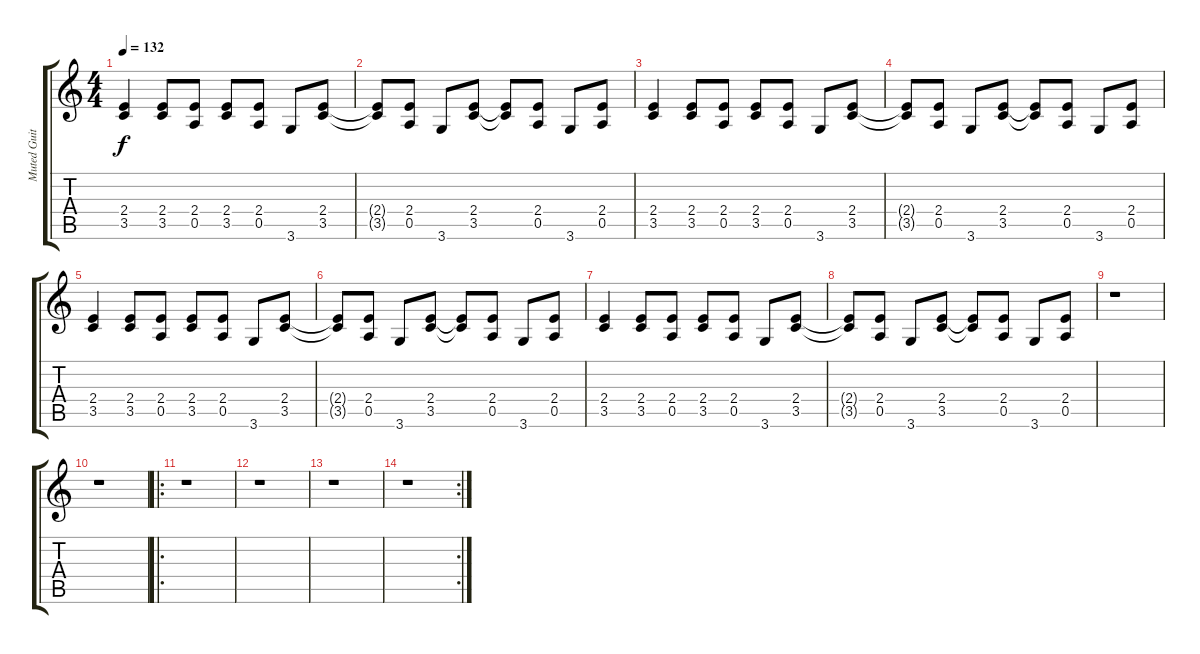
\track ("Muted Guitar" "Muted Guit") {instrument electricguitarmuted}
\staff {score tabs}
\tuning (E4 B3 G3 D3 A2 E2) {hide}
\ts (4 4)
\tempo 132
\clef g2
\ks c
(2.4 3.5).4{dy f} (2.4 3.5).8 (2.4 0.5).8 (2.4 3.5).8 (2.4 0.5).8 3.6.8 (2.4 3.5).8 |
(2.4{t} 3.5{t}).8 (2.4 0.5).8 3.6.8 (2.4 3.5).8 (2.4{t} 3.5{t}).8 (2.4 0.5).8 3.6.8 (2.4 0.5).8 |
(2.4 3.5).4 (2.4 3.5).8 (2.4 0.5).8 (2.4 3.5).8 (2.4 0.5).8 3.6.8 (2.4 3.5).8 |
(2.4{t} 3.5{t}).8 (2.4 0.5).8 3.6.8 (2.4 3.5).8 (2.4{t} 3.5{t}).8 (2.4 0.5).8 3.6.8 (2.4 0.5).8 |
(2.4 3.5).4 (2.4 3.5).8 (2.4 0.5).8 (2.4 3.5).8 (2.4 0.5).8 3.6.8 (2.4 3.5).8 |
(2.4{t} 3.5{t}).8 (2.4 0.5).8 3.6.8 (2.4 3.5).8 (2.4{t} 3.5{t}).8 (2.4 0.5).8 3.6.8 (2.4 0.5).8 |
(2.4 3.5).4 (2.4 3.5).8 (2.4 0.5).8 (2.4 3.5).8 (2.4 0.5).8 3.6.8 (2.4 3.5).8 |
(2.4{t} 3.5{t}).8 (2.4 0.5).8 3.6.8 (2.4 3.5).8 (2.4{t} 3.5{t}).8 (2.4 0.5).8 3.6.8 (2.4 0.5).8 |
r.1 |
r.1 |
\ro
r.1 |
r.1 |
r.1 |
\rc 2
r.1
